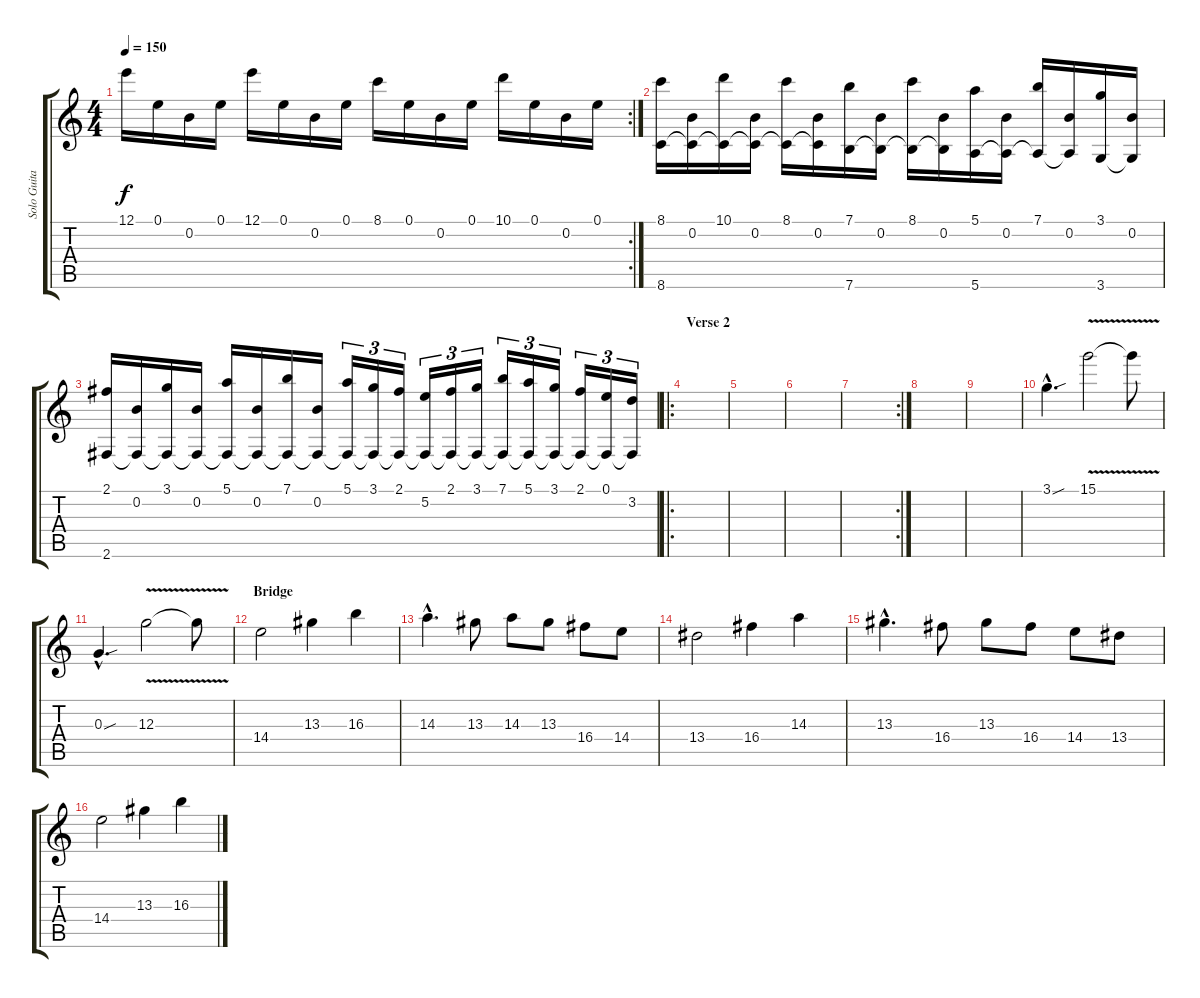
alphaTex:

\track ("Solo Guitar" "Solo Guita") {instrument distortionguitar}
\staff {score tabs}
\tuning (E4 B3 G3 D3 A2 E2) {hide}
\rc 2
\ts (4 4)
\tempo 150
\clef g2
\ks c
12.1.16{dy f} 0.1.16 0.2.16 0.1.16 12.1.16 0.1.16 0.2.16 0.1.16 8.1.16 0.1.16 0.2.16 0.1.16 10.1.16 0.1.16 0.2.16 0.1.16 |
(8.1 8.6).16 (0.2 8.6{t}).16 (10.1 8.6{t}).16 (0.2 8.6{t}).16 (8.1 8.6{t}).16 (0.2 8.6{t}).16 (7.1 7.6).16 (0.2 7.6{t}).16 (8.1 7.6{t}).16 (0.2 7.6{t}).16 (5.1 5.6).16 (0.2 5.6{t}).16 (7.1 5.6{t}).16 (0.2 5.6{t}).16 (3.1 3.6).16 (0.2 3.6{t}).16 |
(2.1 2.6).16 (0.2 2.6{t}).16 (3.1 2.6{t}).16 (0.2 2.6{t}).16 (5.1 2.6{t}).16 (0.2 2.6{t}).16 (7.1 2.6{t}).16 (0.2 2.6{t}).16 (5.1 2.6{t}).16{tu (3 2)} (3.1 2.6{t}).16{tu (3 2)} (2.1 2.6{t}).16{tu (3 2)} (5.2 2.6{t}).16{tu (3 2)} (2.1 2.6{t}).16{tu (3 2)} (3.1 2.6{t}).16{tu (3 2)} (7.1 2.6{t}).16{tu (3 2)} (5.1 2.6{t}).16{tu (3 2)} (3.1 2.6{t}).16{tu (3 2)} (2.1 2.6{t}).16{tu (3 2)} (0.1 2.6{t}).16{tu (3 2)} (3.2 2.6{t}).16{tu (3 2)} |
\ro
\section ("" "Verse 2")
|
|
|
\rc 2
|
|
|
3.1{sou hac}.4{d} 15.1{v}.2 15.1{t}.8 |
0.3{sou hac}.4{d} 12.3{v}.2 12.3{t}.8 |
\section ("" "Bridge")
14.4.2 13.3.4 16.3.4 |
14.3{hac}.4{d} 13.3.8 14.3.8 13.3.8 16.4.8 14.4.8 |
13.4.2 16.4.4 14.3.4 |
13.3{hac}.4{d} 16.4.8 13.3.8 16.4.8 14.4.8 13.4.8 |
14.4.2 13.3.4 16.3.4
